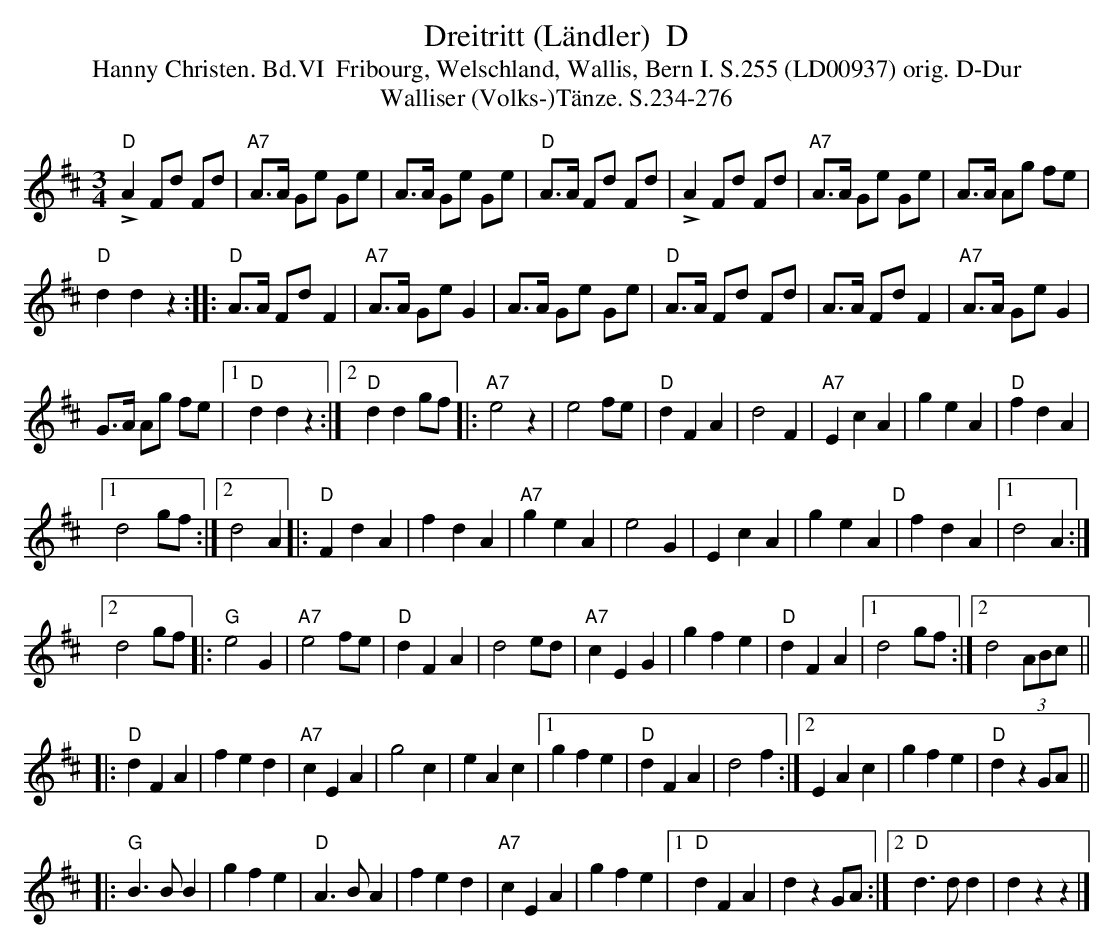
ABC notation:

X:1
T: Dreitritt (L\"andler)  D
T:Hanny Christen. Bd.VI  Fribourg, Welschland, Wallis, Bern I. S.255 (LD00937) orig. D-Dur
T:Walliser (Volks-)T\"anze. S.234-276
M:3/4
L:1/8
K:D %%MIDI gchordon
!>!"D"A2 Fd Fd | "A7"A>A Ge Ge | A>A Ge Ge | "D"A>A Fd Fd |  !>!A2Fd Fd | "A7"A>A Ge Ge | A>A Ag fe |
"D"d2d2z2 :: "D"A>A FdF2 | "A7"A>A GeG2 |  A>A Ge Ge | "D"A>A Fd Fd | A>A Fd F2 | "A7"A>A GeG2 |
G>A Ag fe |1 "D"d2d2z2 :|2 "D"d2d2gf |: "A7"e4z2 | e4fe | "D"d2F2A2 | d4F2 | "A7"E2c2A2 | g2e2A2 | "D"f2d2A2 |1
d4gf :|2 d4A2 |: [L:1/4] "D"FdA | fdA | "A7"geA | e2G | EcA | geA"D" | fdA |1 d2A :|2
 d2g/f/ |: "G"e2G | "A7"e2f/e/| "D"dFA | d2e/d/ | "A7"cEG | gfe | "D"dFA |1 d2g/f/ :|2 d2 (3A/B/c/  ||
|: "D"dFA | fed | "A7"cEA | g2c | eAc |1 gfe | "D"dFA |  d2f :|2 EAc | gfe | "D"dzG/A/  ||
|:  "G"B>BB | gfe | "D"A>BA | fed | "A7"cEA | gfe |1 "D"dFA | dzG/A/ :|2 "D"d>dd | dzz |]
